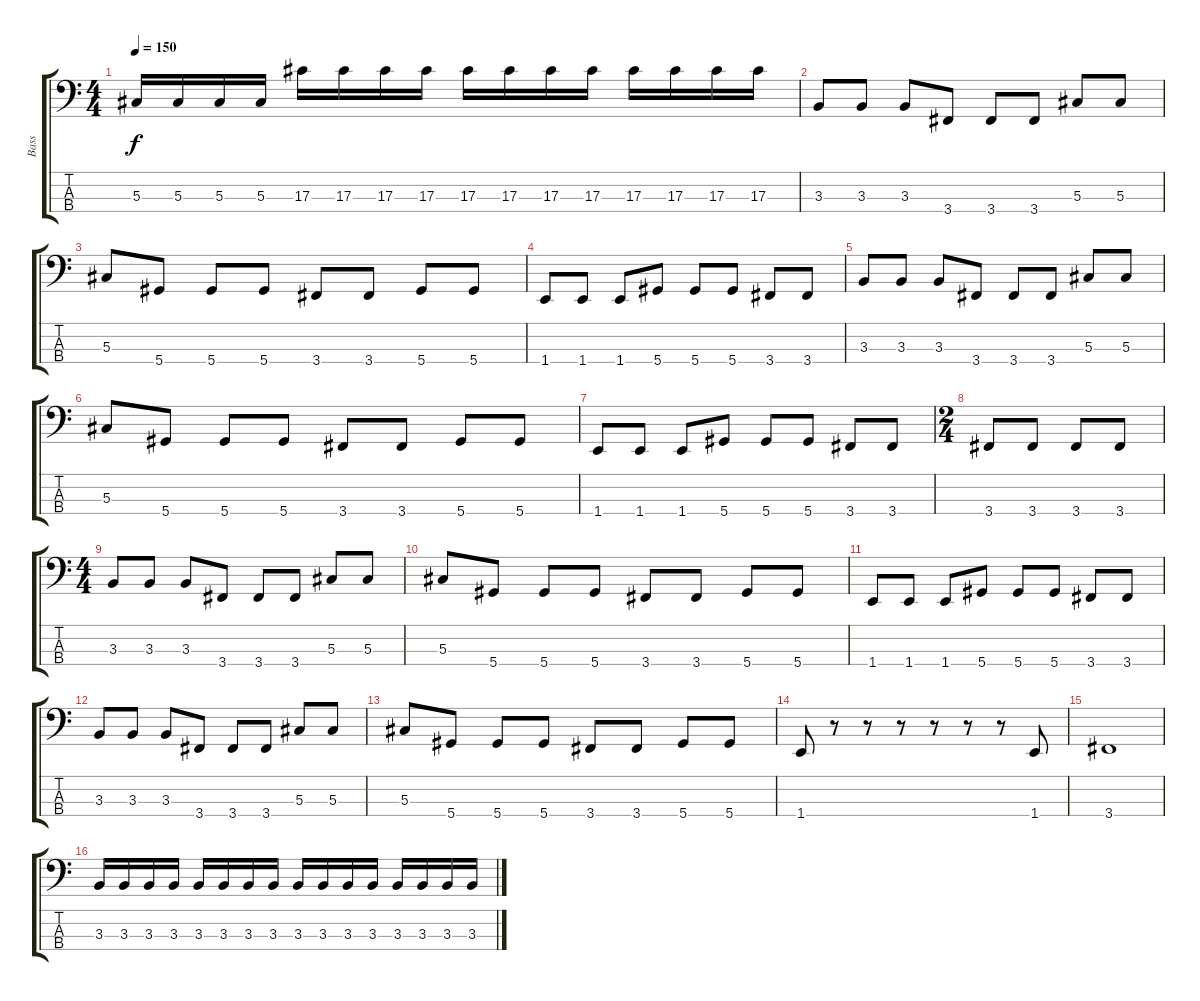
\track ("Bass" "Bass") {instrument electricbassfinger}
\staff {score tabs}
\tuning (Gb2 Db2 Ab1 Eb1) {hide}
\ts (4 4)
\tempo 150
\clef f4
\ks c
5.3.16{dy f} 5.3.16 5.3.16 5.3.16 17.3.16 17.3.16 17.3.16 17.3.16 17.3.16 17.3.16 17.3.16 17.3.16 17.3.16 17.3.16 17.3.16 17.3.16 |
3.3.8 3.3.8 3.3.8 3.4.8 3.4.8 3.4.8 5.3.8 5.3.8 |
5.3.8 5.4.8 5.4.8 5.4.8 3.4.8 3.4.8 5.4.8 5.4.8 |
1.4.8 1.4.8 1.4.8 5.4.8 5.4.8 5.4.8 3.4.8 3.4.8 |
3.3.8 3.3.8 3.3.8 3.4.8 3.4.8 3.4.8 5.3.8 5.3.8 |
5.3.8 5.4.8 5.4.8 5.4.8 3.4.8 3.4.8 5.4.8 5.4.8 |
1.4.8 1.4.8 1.4.8 5.4.8 5.4.8 5.4.8 3.4.8 3.4.8 |
\ts (2 4)
3.4.8 3.4.8 3.4.8 3.4.8 |
\ts (4 4)
3.3.8 3.3.8 3.3.8 3.4.8 3.4.8 3.4.8 5.3.8 5.3.8 |
5.3.8 5.4.8 5.4.8 5.4.8 3.4.8 3.4.8 5.4.8 5.4.8 |
1.4.8 1.4.8 1.4.8 5.4.8 5.4.8 5.4.8 3.4.8 3.4.8 |
3.3.8 3.3.8 3.3.8 3.4.8 3.4.8 3.4.8 5.3.8 5.3.8 |
5.3.8 5.4.8 5.4.8 5.4.8 3.4.8 3.4.8 5.4.8 5.4.8 |
1.4.8 r.8 r.8 r.8 r.8 r.8 r.8 1.4.8 |
3.4.1 |
3.3.16 3.3.16 3.3.16 3.3.16 3.3.16 3.3.16 3.3.16 3.3.16 3.3.16 3.3.16 3.3.16 3.3.16 3.3.16 3.3.16 3.3.16 3.3.16
